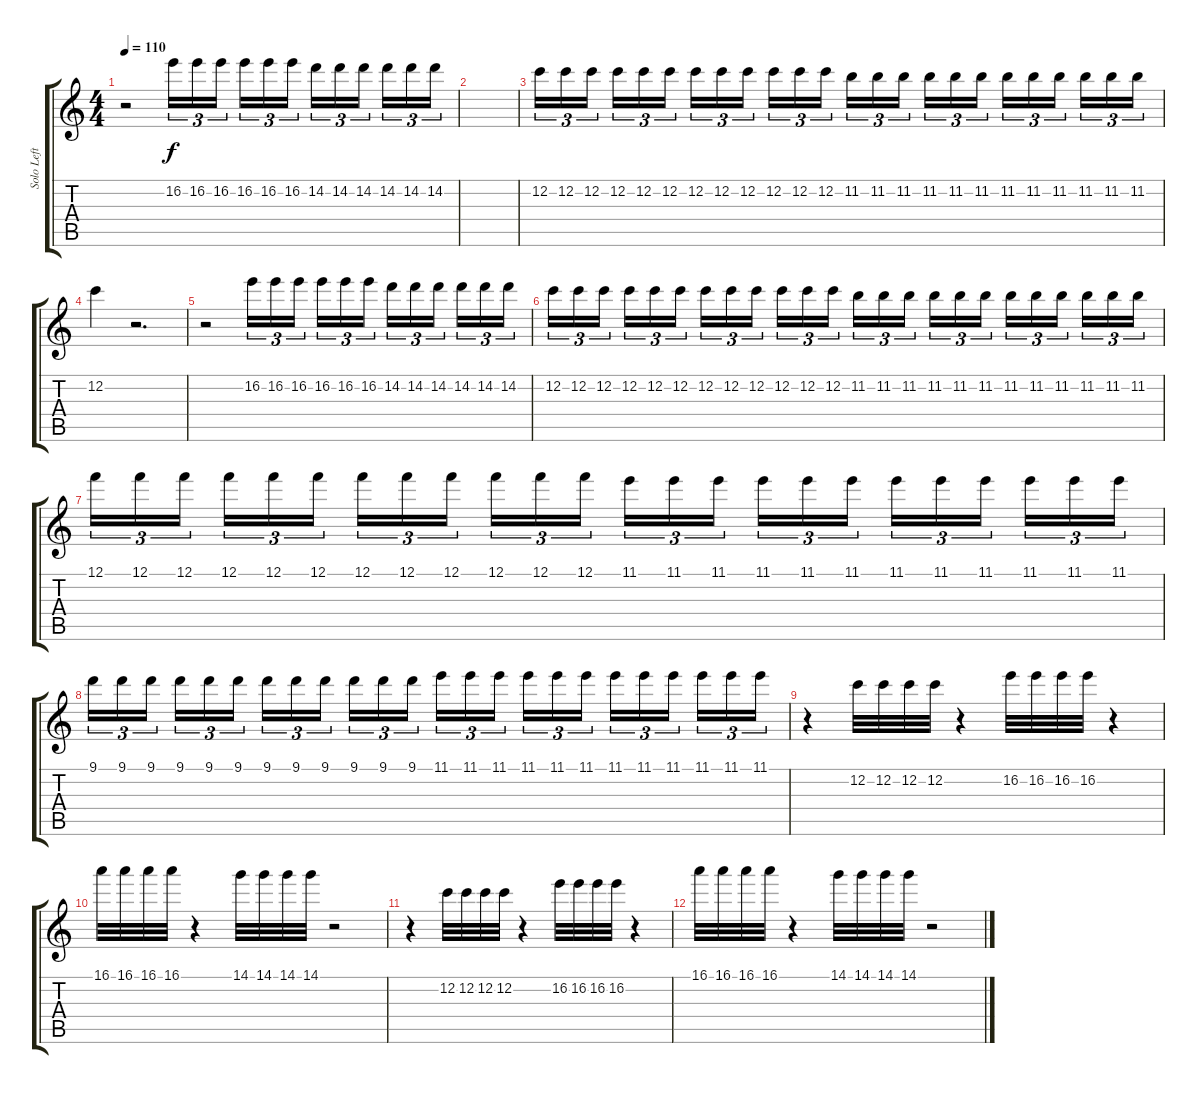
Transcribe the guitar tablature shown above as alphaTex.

\track ("Solo Left" "Solo Left") {instrument distortionguitar}
\staff {score tabs}
\tuning (F4 C4 G3 D3 A2 E2) {hide}
\ts (4 4)
\tempo 110
\clef g2
\ks c
r.2{dy f} 16.2.16{tu (3 2)} 16.2.16{tu (3 2)} 16.2.16{tu (3 2) beam splitsecondary} 16.2.16{tu (3 2)} 16.2.16{tu (3 2)} 16.2.16{tu (3 2)} 14.2.16{tu (3 2)} 14.2.16{tu (3 2)} 14.2.16{tu (3 2) beam splitsecondary} 14.2.16{tu (3 2)} 14.2.16{tu (3 2)} 14.2.16{tu (3 2)} |
|
12.2.16{tu (3 2)} 12.2.16{tu (3 2)} 12.2.16{tu (3 2) beam splitsecondary} 12.2.16{tu (3 2)} 12.2.16{tu (3 2)} 12.2.16{tu (3 2)} 12.2.16{tu (3 2)} 12.2.16{tu (3 2)} 12.2.16{tu (3 2) beam splitsecondary} 12.2.16{tu (3 2)} 12.2.16{tu (3 2)} 12.2.16{tu (3 2)} 11.2.16{tu (3 2)} 11.2.16{tu (3 2)} 11.2.16{tu (3 2) beam splitsecondary} 11.2.16{tu (3 2)} 11.2.16{tu (3 2)} 11.2.16{tu (3 2)} 11.2.16{tu (3 2)} 11.2.16{tu (3 2)} 11.2.16{tu (3 2) beam splitsecondary} 11.2.16{tu (3 2)} 11.2.16{tu (3 2)} 11.2.16{tu (3 2)} |
12.2.4 r.2{d} |
r.2 16.2.16{tu (3 2)} 16.2.16{tu (3 2)} 16.2.16{tu (3 2) beam splitsecondary} 16.2.16{tu (3 2)} 16.2.16{tu (3 2)} 16.2.16{tu (3 2)} 14.2.16{tu (3 2)} 14.2.16{tu (3 2)} 14.2.16{tu (3 2) beam splitsecondary} 14.2.16{tu (3 2)} 14.2.16{tu (3 2)} 14.2.16{tu (3 2)} |
12.2.16{tu (3 2)} 12.2.16{tu (3 2)} 12.2.16{tu (3 2) beam splitsecondary} 12.2.16{tu (3 2)} 12.2.16{tu (3 2)} 12.2.16{tu (3 2)} 12.2.16{tu (3 2)} 12.2.16{tu (3 2)} 12.2.16{tu (3 2) beam splitsecondary} 12.2.16{tu (3 2)} 12.2.16{tu (3 2)} 12.2.16{tu (3 2)} 11.2.16{tu (3 2)} 11.2.16{tu (3 2)} 11.2.16{tu (3 2) beam splitsecondary} 11.2.16{tu (3 2)} 11.2.16{tu (3 2)} 11.2.16{tu (3 2)} 11.2.16{tu (3 2)} 11.2.16{tu (3 2)} 11.2.16{tu (3 2) beam splitsecondary} 11.2.16{tu (3 2)} 11.2.16{tu (3 2)} 11.2.16{tu (3 2)} |
12.1.16{tu (3 2)} 12.1.16{tu (3 2)} 12.1.16{tu (3 2) beam splitsecondary} 12.1.16{tu (3 2)} 12.1.16{tu (3 2)} 12.1.16{tu (3 2)} 12.1.16{tu (3 2)} 12.1.16{tu (3 2)} 12.1.16{tu (3 2) beam splitsecondary} 12.1.16{tu (3 2)} 12.1.16{tu (3 2)} 12.1.16{tu (3 2)} 11.1.16{tu (3 2)} 11.1.16{tu (3 2)} 11.1.16{tu (3 2) beam splitsecondary} 11.1.16{tu (3 2)} 11.1.16{tu (3 2)} 11.1.16{tu (3 2)} 11.1.16{tu (3 2)} 11.1.16{tu (3 2)} 11.1.16{tu (3 2) beam splitsecondary} 11.1.16{tu (3 2)} 11.1.16{tu (3 2)} 11.1.16{tu (3 2)} |
9.1.16{tu (3 2)} 9.1.16{tu (3 2)} 9.1.16{tu (3 2) beam splitsecondary} 9.1.16{tu (3 2)} 9.1.16{tu (3 2)} 9.1.16{tu (3 2)} 9.1.16{tu (3 2)} 9.1.16{tu (3 2)} 9.1.16{tu (3 2) beam splitsecondary} 9.1.16{tu (3 2)} 9.1.16{tu (3 2)} 9.1.16{tu (3 2)} 11.1.16{tu (3 2)} 11.1.16{tu (3 2)} 11.1.16{tu (3 2) beam splitsecondary} 11.1.16{tu (3 2)} 11.1.16{tu (3 2)} 11.1.16{tu (3 2)} 11.1.16{tu (3 2)} 11.1.16{tu (3 2)} 11.1.16{tu (3 2) beam splitsecondary} 11.1.16{tu (3 2)} 11.1.16{tu (3 2)} 11.1.16{tu (3 2)} |
r.4 12.2.32 12.2.32 12.2.32 12.2.32 r.4 16.2.32 16.2.32 16.2.32 16.2.32 r.4 |
16.1.32 16.1.32 16.1.32 16.1.32 r.4 14.1.32 14.1.32 14.1.32 14.1.32 r.2 |
r.4 12.2.32 12.2.32 12.2.32 12.2.32 r.4 16.2.32 16.2.32 16.2.32 16.2.32 r.4 |
16.1.32 16.1.32 16.1.32 16.1.32 r.4 14.1.32 14.1.32 14.1.32 14.1.32 r.2
